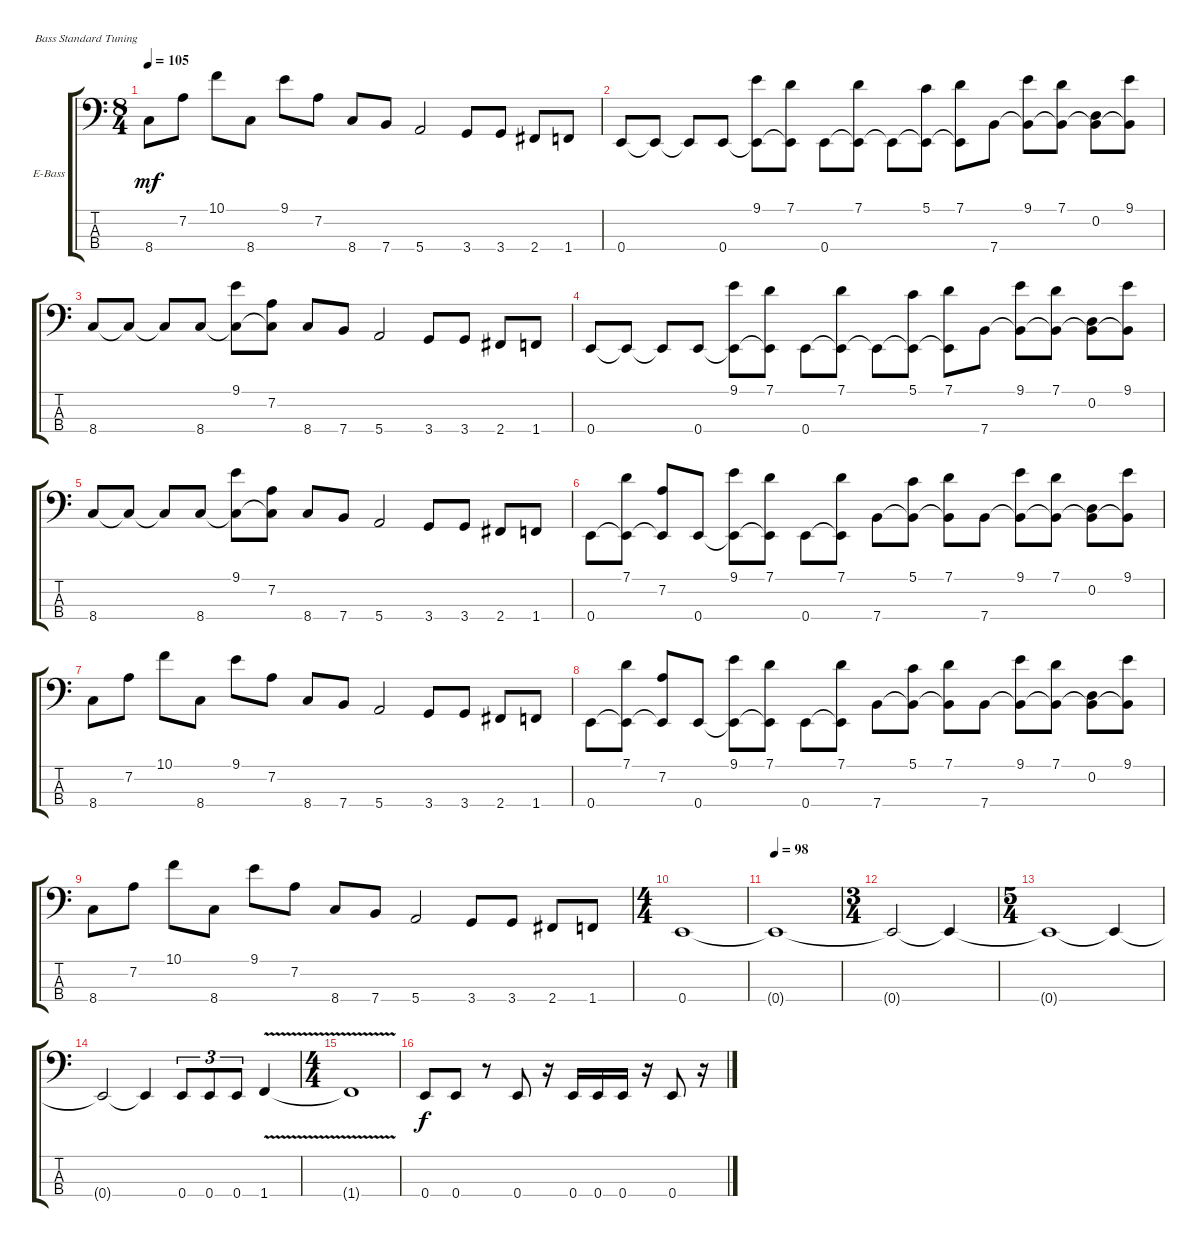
\defaultSystemsLayout 4
\bracketExtendMode groupsimilarinstruments
\firstSystemTrackNameOrientation horizontal
\otherSystemsTrackNameOrientation horizontal
\track ("Electric Bass" "E-Bass") {instrument electricbassfinger}
\staff {score tabs}
\tuning (G2 D2 A1 E1)
\ts (8 4)
\tempo 105
\clef f4
\ks c
8.4.8{dy mf} 7.2.8 10.1.8 8.4.8 9.1.8 7.2.8 8.4.8 7.4.8 5.4.2 3.4.8 3.4.8 2.4.8 1.4.8 |
0.4.8 0.4{t}.8 0.4{t}.8 0.4.8 (9.1 0.4{t}).8 (7.1 0.4{t}).8 0.4.8 (7.1 0.4{t}).8 0.4{t}.8 (5.1 0.4{t}).8 (7.1 0.4{t}).8 7.4.8 (9.1 7.4{t}).8 (7.1 7.4{t}).8 (0.2 7.4{t}).8 (9.1 7.4{t}).8 |
8.4.8 8.4{t}.8 8.4{t}.8 8.4.8 (9.1 8.4{t}).8 (7.2 8.4{t}).8 8.4.8 7.4.8 5.4.2 3.4.8 3.4.8 2.4.8 1.4.8 |
0.4.8 0.4{t}.8 0.4{t}.8 0.4.8 (9.1 0.4{t}).8 (7.1 0.4{t}).8 0.4.8 (7.1 0.4{t}).8 0.4{t}.8 (5.1 0.4{t}).8 (7.1 0.4{t}).8 7.4.8 (9.1 7.4{t}).8 (7.1 7.4{t}).8 (0.2 7.4{t}).8 (9.1 7.4{t}).8 |
8.4.8 8.4{t}.8 8.4{t}.8 8.4.8 (9.1 8.4{t}).8 (7.2 8.4{t}).8 8.4.8 7.4.8 5.4.2 3.4.8 3.4.8 2.4.8 1.4.8 |
0.4.8 (7.1 0.4{t}).8 (7.2 0.4{t}).8 0.4.8 (9.1 0.4{t}).8 (7.1 0.4{t}).8 0.4.8 (7.1 0.4{t}).8 7.4.8 (5.1 7.4{t}).8 (7.1 7.4{t}).8 7.4.8 (9.1 7.4{t}).8 (7.1 7.4{t}).8 (0.2 7.4{t}).8 (9.1 7.4{t}).8 |
8.4.8 7.2.8 10.1.8 8.4.8 9.1.8 7.2.8 8.4.8 7.4.8 5.4.2 3.4.8 3.4.8 2.4.8 1.4.8 |
0.4.8 (7.1 0.4{t}).8 (7.2 0.4{t}).8 0.4.8 (9.1 0.4{t}).8 (7.1 0.4{t}).8 0.4.8 (7.1 0.4{t}).8 7.4.8 (5.1 7.4{t}).8 (7.1 7.4{t}).8 7.4.8 (9.1 7.4{t}).8 (7.1 7.4{t}).8 (0.2 7.4{t}).8 (9.1 7.4{t}).8 |
8.4.8 7.2.8 10.1.8 8.4.8 9.1.8 7.2.8 8.4.8 7.4.8 5.4.2 3.4.8 3.4.8 2.4.8 1.4.8 |
\ts (4 4)
0.4.1 |
\tempo 98
0.4{t}.1 |
\ts (3 4)
0.4{t}.2 0.4{t}.4 |
\ts (5 4)
0.4{t}.1 0.4{t}.4 |
0.4{t}.2 0.4{t}.4 0.4.8{tu (3 2)} 0.4.8{tu (3 2)} 0.4.8{tu (3 2)} 1.4{v}.4 |
\ts (4 4)
1.4{v t}.1 |
0.4.8{dy f} 0.4.8 r.8 0.4.8 r.16 0.4.16 0.4.16 0.4.16 r.16 0.4.8 r.16
